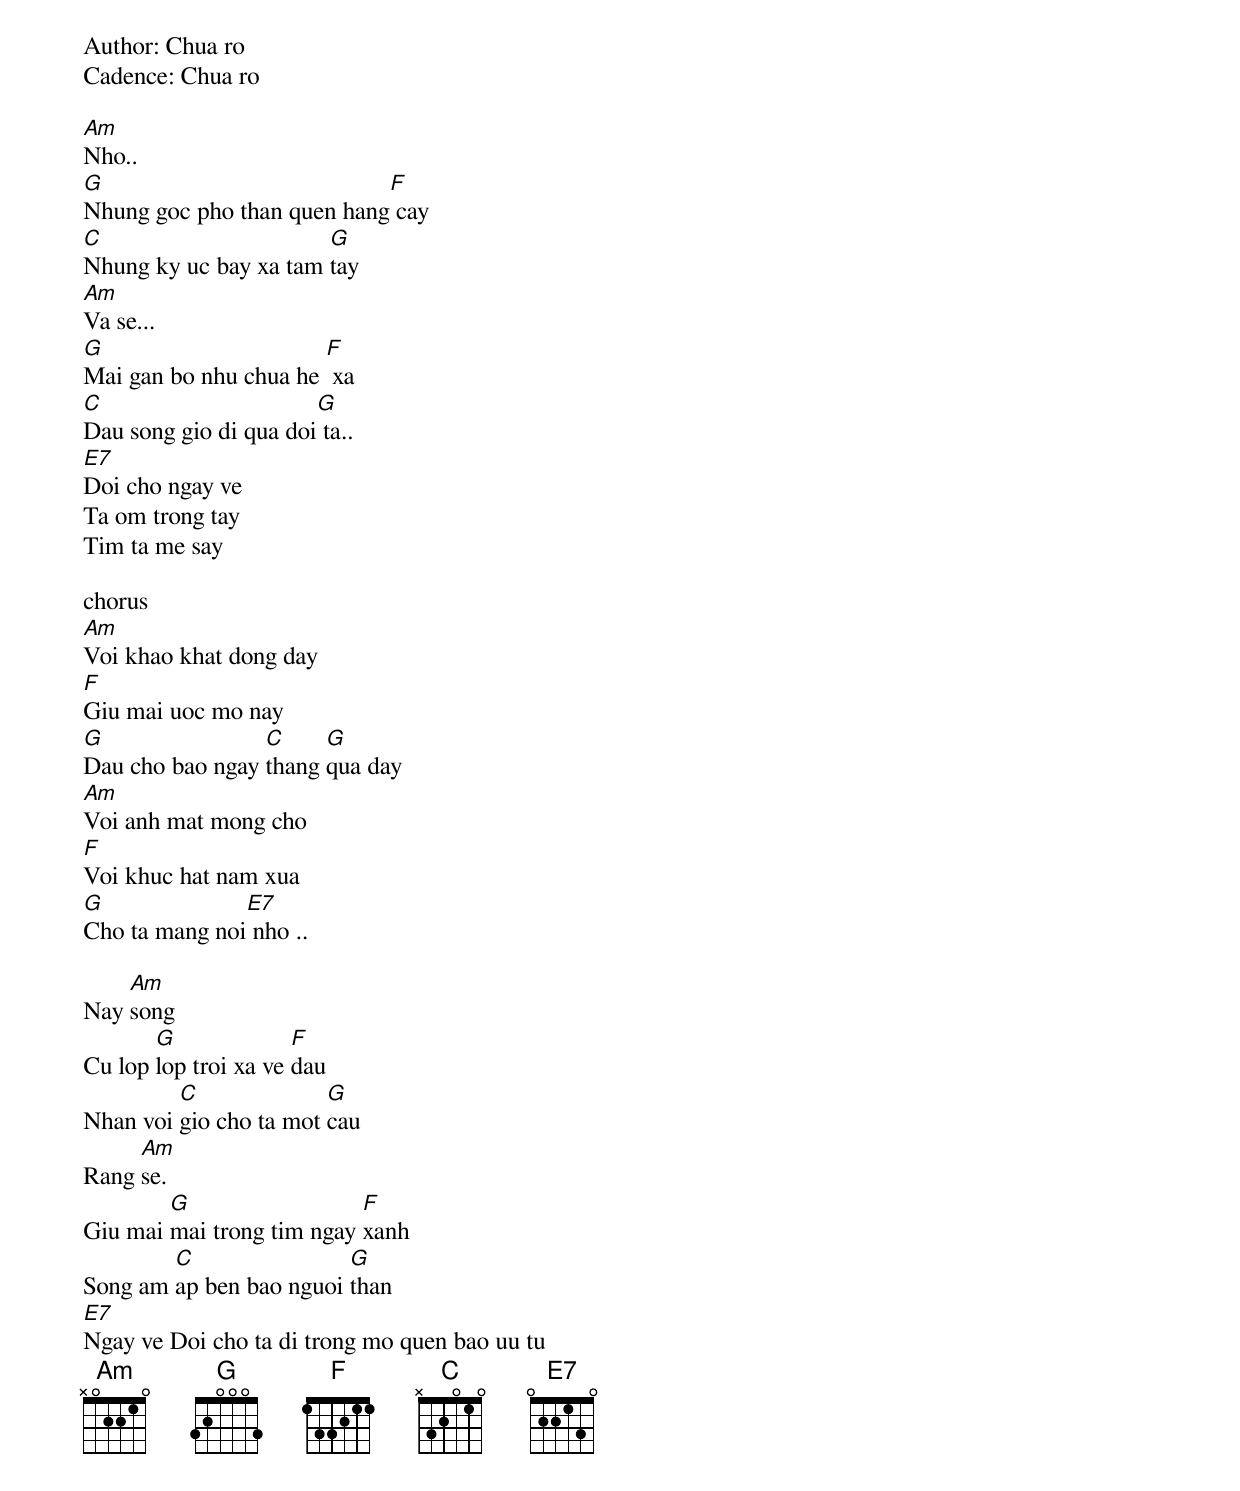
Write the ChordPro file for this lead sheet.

Author: Chua ro
Cadence: Chua ro

[Am]Nho..
[G]Nhung goc pho than quen hang[F] cay
[C]Nhung ky uc bay xa tam [G]tay
[Am]Va se...
[G]Mai gan bo nhu chua he [F] xa
[C]Dau song gio di qua doi[G] ta..
[E7]Doi cho ngay ve
Ta om trong tay
Tim ta me say

chorus
[Am]Voi khao khat dong day
[F]Giu mai uoc mo nay
[G]Dau cho bao ngay [C]thang [G]qua day
[Am]Voi anh mat mong cho
[F]Voi khuc hat nam xua
[G]Cho ta mang noi[E7] nho ..

Nay [Am]song
Cu lop [G]lop troi xa ve [F]dau
Nhan voi [C]gio cho ta mot [G]cau
Rang [Am]se.
Giu mai [G]mai trong tim ngay [F]xanh
Song am [C]ap ben bao nguoi [G]than
[E7]Ngay ve Doi cho ta di trong mo quen bao uu tu
